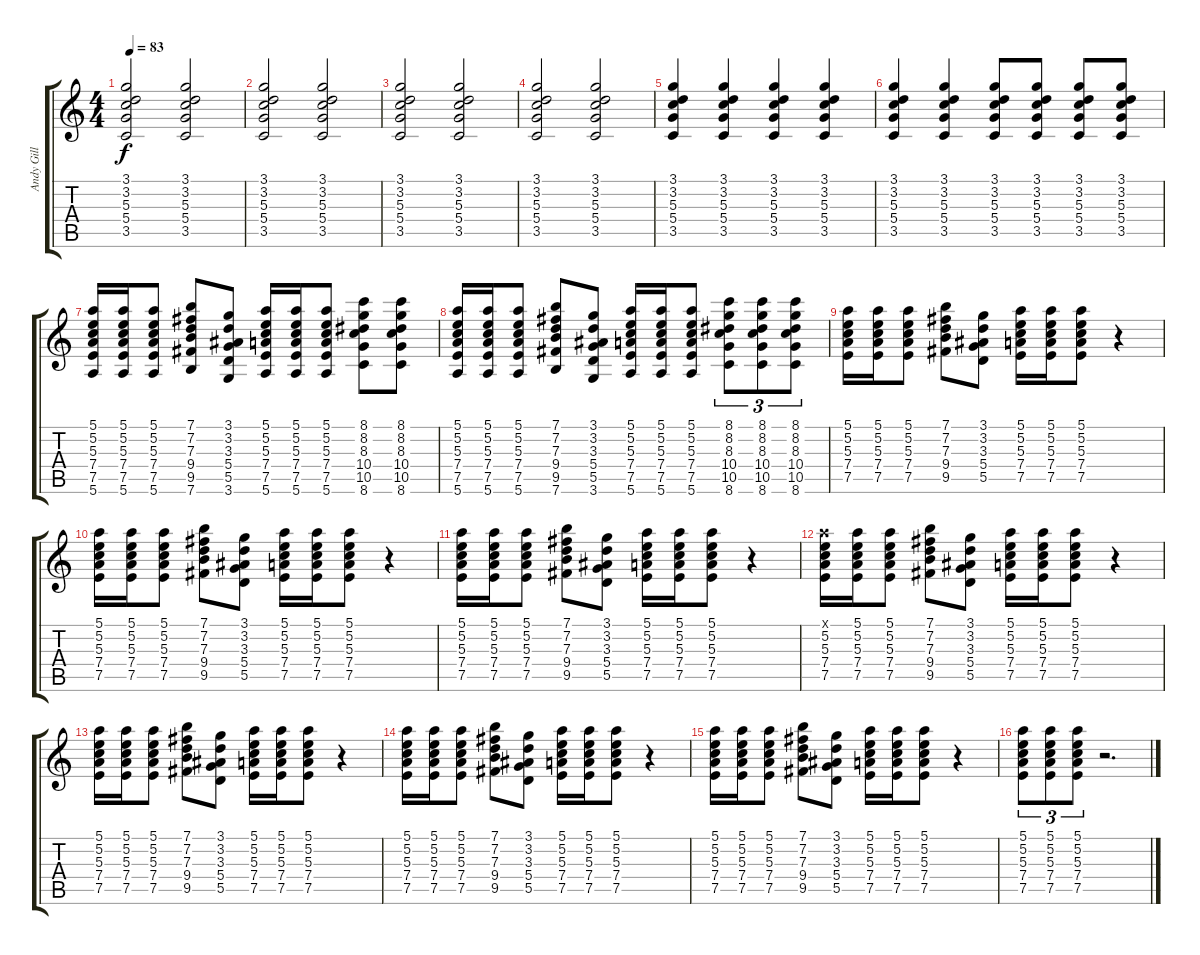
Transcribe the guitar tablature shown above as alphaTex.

\track ("Andy Gill" "Andy Gill") {instrument electricguitarclean}
\staff {score tabs}
\tuning (E4 B3 G3 D3 A2 E2) {hide}
\ts (4 4)
\tempo 83
\clef g2
\ks c
(3.1 3.2 5.3 5.4 3.5).2{dy f} (3.1 3.2 5.3 5.4 3.5).2 |
(3.1 3.2 5.3 5.4 3.5).2 (3.1 3.2 5.3 5.4 3.5).2 |
(3.1 3.2 5.3 5.4 3.5).2 (3.1 3.2 5.3 5.4 3.5).2 |
(3.1 3.2 5.3 5.4 3.5).2 (3.1 3.2 5.3 5.4 3.5).2 |
(3.1 3.2 5.3 5.4 3.5).4 (3.1 3.2 5.3 5.4 3.5).4 (3.1 3.2 5.3 5.4 3.5).4 (3.1 3.2 5.3 5.4 3.5).4 |
(3.1 3.2 5.3 5.4 3.5).4 (3.1 3.2 5.3 5.4 3.5).4 (3.1 3.2 5.3 5.4 3.5).8 (3.1 3.2 5.3 5.4 3.5).8 (3.1 3.2 5.3 5.4 3.5).8 (3.1 3.2 5.3 5.4 3.5).8 |
(5.1 5.2 5.3 7.4 7.5 5.6).16 (5.1 5.2 5.3 7.4 7.5 5.6).16 (5.1 5.2 5.3 7.4 7.5 5.6).8 (7.1 7.2 7.3 9.4 9.5 7.6).8 (3.1 3.2 3.3 5.4 5.5 3.6).8 (5.1 5.2 5.3 7.4 7.5 5.6).16 (5.1 5.2 5.3 7.4 7.5 5.6).16 (5.1 5.2 5.3 7.4 7.5 5.6).8 (8.1 8.2 8.3 10.4 10.5 8.6).8 (8.1 8.2 8.3 10.4 10.5 8.6).8 |
(5.1 5.2 5.3 7.4 7.5 5.6).16 (5.1 5.2 5.3 7.4 7.5 5.6).16 (5.1 5.2 5.3 7.4 7.5 5.6).8 (7.1 7.2 7.3 9.4 9.5 7.6).8 (3.1 3.2 3.3 5.4 5.5 3.6).8 (5.1 5.2 5.3 7.4 7.5 5.6).16 (5.1 5.2 5.3 7.4 7.5 5.6).16 (5.1 5.2 5.3 7.4 7.5 5.6).8 (8.1 8.2 8.3 10.4 10.5 8.6).8{tu (3 2)} (8.1 8.2 8.3 10.4 10.5 8.6).8{tu (3 2)} (8.1 8.2 8.3 10.4 10.5 8.6).8{tu (3 2)} |
(5.1 5.2 5.3 7.4 7.5).16 (5.1 5.2 5.3 7.4 7.5).16 (5.1 5.2 5.3 7.4 7.5).8 (7.1 7.2 7.3 9.4 9.5).8 (3.1 3.2 3.3 5.4 5.5).8 (5.1 5.2 5.3 7.4 7.5).16 (5.1 5.2 5.3 7.4 7.5).16 (5.1 5.2 5.3 7.4 7.5).8 r.4 |
(5.1 5.2 5.3 7.4 7.5).16 (5.1 5.2 5.3 7.4 7.5).16 (5.1 5.2 5.3 7.4 7.5).8 (7.1 7.2 7.3 9.4 9.5).8 (3.1 3.2 3.3 5.4 5.5).8 (5.1 5.2 5.3 7.4 7.5).16 (5.1 5.2 5.3 7.4 7.5).16 (5.1 5.2 5.3 7.4 7.5).8 r.4 |
(5.1 5.2 5.3 7.4 7.5).16 (5.1 5.2 5.3 7.4 7.5).16 (5.1 5.2 5.3 7.4 7.5).8 (7.1 7.2 7.3 9.4 9.5).8 (3.1 3.2 3.3 5.4 5.5).8 (5.1 5.2 5.3 7.4 7.5).16 (5.1 5.2 5.3 7.4 7.5).16 (5.1 5.2 5.3 7.4 7.5).8 r.4 |
(5.1{x} 5.2 5.3 7.4 7.5).16 (5.1 5.2 5.3 7.4 7.5).16 (5.1 5.2 5.3 7.4 7.5).8 (7.1 7.2 7.3 9.4 9.5).8 (3.1 3.2 3.3 5.4 5.5).8 (5.1 5.2 5.3 7.4 7.5).16 (5.1 5.2 5.3 7.4 7.5).16 (5.1 5.2 5.3 7.4 7.5).8 r.4 |
(5.1 5.2 5.3 7.4 7.5).16 (5.1 5.2 5.3 7.4 7.5).16 (5.1 5.2 5.3 7.4 7.5).8 (7.1 7.2 7.3 9.4 9.5).8 (3.1 3.2 3.3 5.4 5.5).8 (5.1 5.2 5.3 7.4 7.5).16 (5.1 5.2 5.3 7.4 7.5).16 (5.1 5.2 5.3 7.4 7.5).8 r.4 |
(5.1 5.2 5.3 7.4 7.5).16 (5.1 5.2 5.3 7.4 7.5).16 (5.1 5.2 5.3 7.4 7.5).8 (7.1 7.2 7.3 9.4 9.5).8 (3.1 3.2 3.3 5.4 5.5).8 (5.1 5.2 5.3 7.4 7.5).16 (5.1 5.2 5.3 7.4 7.5).16 (5.1 5.2 5.3 7.4 7.5).8 r.4 |
(5.1 5.2 5.3 7.4 7.5).16 (5.1 5.2 5.3 7.4 7.5).16 (5.1 5.2 5.3 7.4 7.5).8 (7.1 7.2 7.3 9.4 9.5).8 (3.1 3.2 3.3 5.4 5.5).8 (5.1 5.2 5.3 7.4 7.5).16 (5.1 5.2 5.3 7.4 7.5).16 (5.1 5.2 5.3 7.4 7.5).8 r.4 |
(5.1 5.2 5.3 7.4 7.5).8{tu (3 2)} (5.1 5.2 5.3 7.4 7.5).8{tu (3 2)} (5.1 5.2 5.3 7.4 7.5).8{tu (3 2)} r.2{d}
